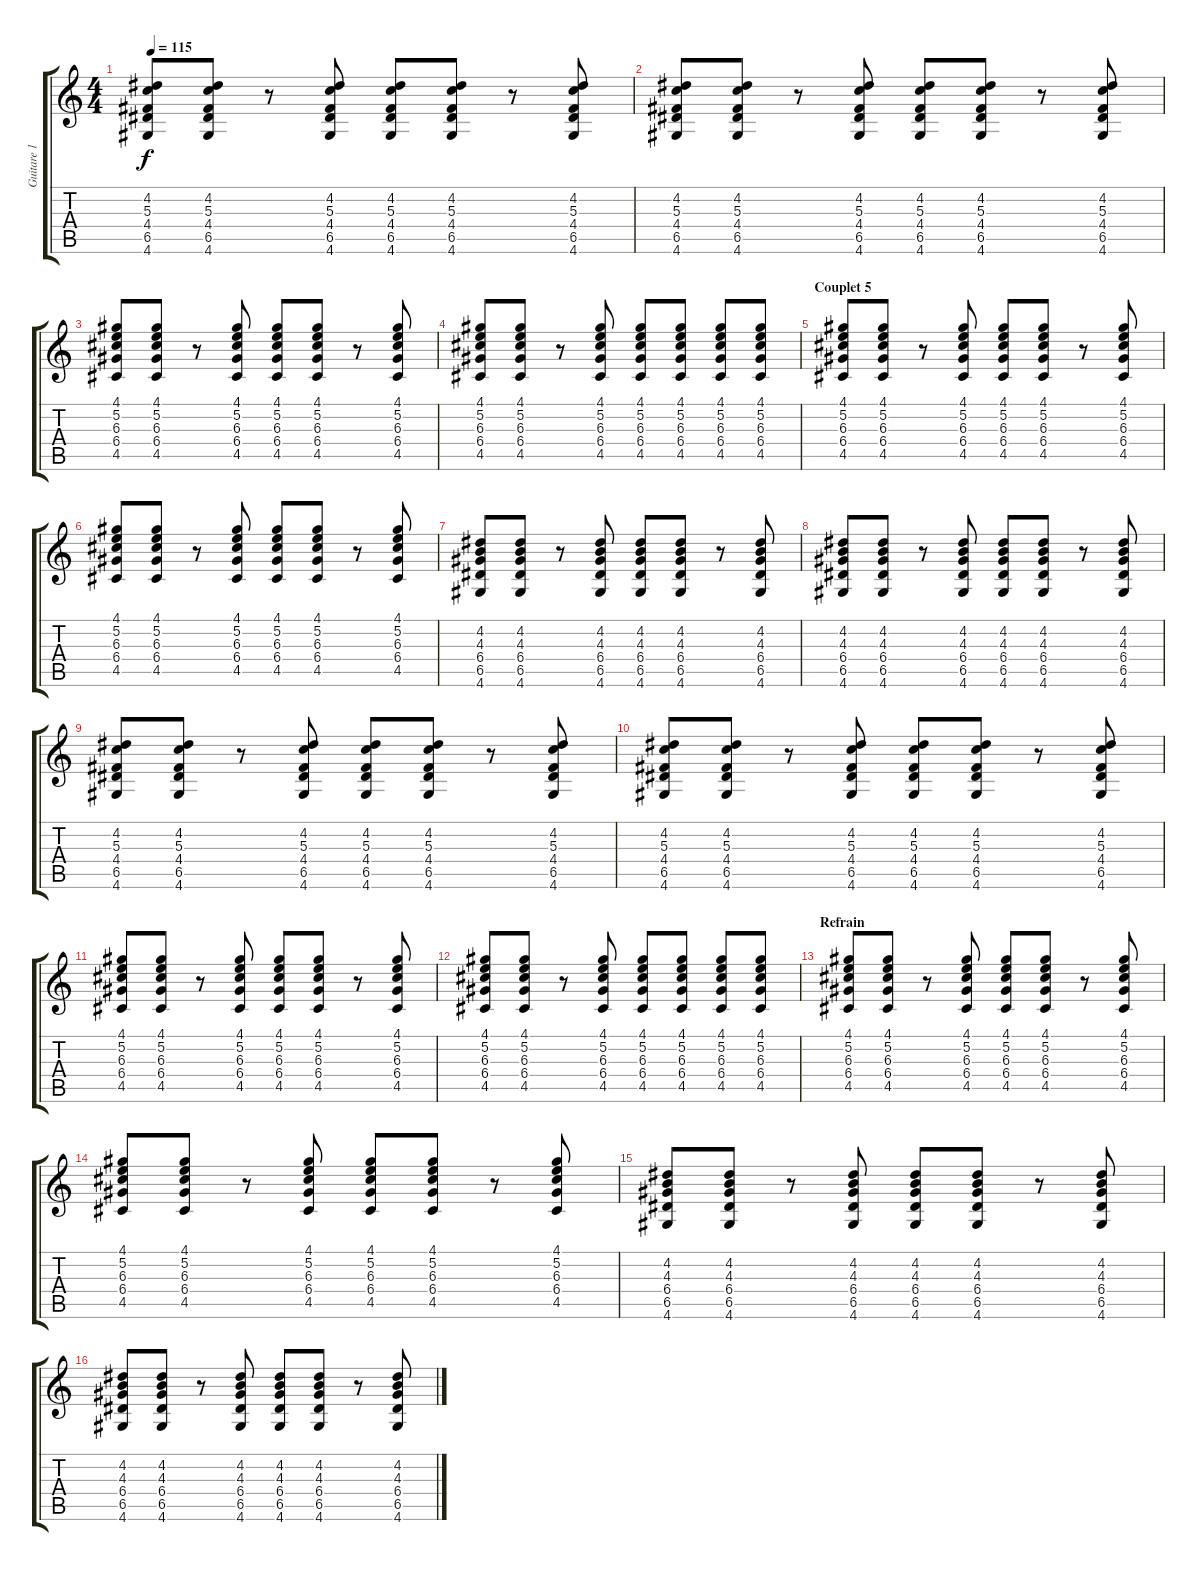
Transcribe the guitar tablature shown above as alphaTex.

\track ("Guitare 1" "Guitare 1") {instrument acousticguitarsteel}
\staff {score tabs}
\tuning (E4 B3 G3 D3 A2 E2) {hide}
\ts (4 4)
\tempo 115
\clef g2
\ks c
(4.2 5.3 4.4 6.5 4.6).8{dy f} (4.2 5.3 4.4 6.5 4.6).8 r.8 (4.2 5.3 4.4 6.5 4.6).8 (4.2 5.3 4.4 6.5 4.6).8 (4.2 5.3 4.4 6.5 4.6).8 r.8 (4.2 5.3 4.4 6.5 4.6).8 |
(4.2 5.3 4.4 6.5 4.6).8 (4.2 5.3 4.4 6.5 4.6).8 r.8 (4.2 5.3 4.4 6.5 4.6).8 (4.2 5.3 4.4 6.5 4.6).8 (4.2 5.3 4.4 6.5 4.6).8 r.8 (4.2 5.3 4.4 6.5 4.6).8 |
(4.1 5.2 6.3 6.4 4.5).8 (4.1 5.2 6.3 6.4 4.5).8 r.8 (4.1 5.2 6.3 6.4 4.5).8 (4.1 5.2 6.3 6.4 4.5).8 (4.1 5.2 6.3 6.4 4.5).8 r.8 (4.1 5.2 6.3 6.4 4.5).8 |
(4.1 5.2 6.3 6.4 4.5).8 (4.1 5.2 6.3 6.4 4.5).8 r.8 (4.1 5.2 6.3 6.4 4.5).8 (4.1 5.2 6.3 6.4 4.5).8 (4.1 5.2 6.3 6.4 4.5).8 (4.1 5.2 6.3 6.4 4.5).8 (4.1 5.2 6.3 6.4 4.5).8 |
\section ("" "Couplet 5")
(4.1 5.2 6.3 6.4 4.5).8 (4.1 5.2 6.3 6.4 4.5).8 r.8 (4.1 5.2 6.3 6.4 4.5).8 (4.1 5.2 6.3 6.4 4.5).8 (4.1 5.2 6.3 6.4 4.5).8 r.8 (4.1 5.2 6.3 6.4 4.5).8 |
(4.1 5.2 6.3 6.4 4.5).8 (4.1 5.2 6.3 6.4 4.5).8 r.8 (4.1 5.2 6.3 6.4 4.5).8 (4.1 5.2 6.3 6.4 4.5).8 (4.1 5.2 6.3 6.4 4.5).8 r.8 (4.1 5.2 6.3 6.4 4.5).8 |
(4.2 4.3 6.4 6.5 4.6).8 (4.2 4.3 6.4 6.5 4.6).8 r.8 (4.2 4.3 6.4 6.5 4.6).8 (4.2 4.3 6.4 6.5 4.6).8 (4.2 4.3 6.4 6.5 4.6).8 r.8 (4.2 4.3 6.4 6.5 4.6).8 |
(4.2 4.3 6.4 6.5 4.6).8 (4.2 4.3 6.4 6.5 4.6).8 r.8 (4.2 4.3 6.4 6.5 4.6).8 (4.2 4.3 6.4 6.5 4.6).8 (4.2 4.3 6.4 6.5 4.6).8 r.8 (4.2 4.3 6.4 6.5 4.6).8 |
(4.2 5.3 4.4 6.5 4.6).8 (4.2 5.3 4.4 6.5 4.6).8 r.8 (4.2 5.3 4.4 6.5 4.6).8 (4.2 5.3 4.4 6.5 4.6).8 (4.2 5.3 4.4 6.5 4.6).8 r.8 (4.2 5.3 4.4 6.5 4.6).8 |
(4.2 5.3 4.4 6.5 4.6).8 (4.2 5.3 4.4 6.5 4.6).8 r.8 (4.2 5.3 4.4 6.5 4.6).8 (4.2 5.3 4.4 6.5 4.6).8 (4.2 5.3 4.4 6.5 4.6).8 r.8 (4.2 5.3 4.4 6.5 4.6).8 |
(4.1 5.2 6.3 6.4 4.5).8 (4.1 5.2 6.3 6.4 4.5).8 r.8 (4.1 5.2 6.3 6.4 4.5).8 (4.1 5.2 6.3 6.4 4.5).8 (4.1 5.2 6.3 6.4 4.5).8 r.8 (4.1 5.2 6.3 6.4 4.5).8 |
(4.1 5.2 6.3 6.4 4.5).8 (4.1 5.2 6.3 6.4 4.5).8 r.8 (4.1 5.2 6.3 6.4 4.5).8 (4.1 5.2 6.3 6.4 4.5).8 (4.1 5.2 6.3 6.4 4.5).8 (4.1 5.2 6.3 6.4 4.5).8 (4.1 5.2 6.3 6.4 4.5).8 |
\section ("" "Refrain")
(4.1 5.2 6.3 6.4 4.5).8 (4.1 5.2 6.3 6.4 4.5).8 r.8 (4.1 5.2 6.3 6.4 4.5).8 (4.1 5.2 6.3 6.4 4.5).8 (4.1 5.2 6.3 6.4 4.5).8 r.8 (4.1 5.2 6.3 6.4 4.5).8 |
(4.1 5.2 6.3 6.4 4.5).8 (4.1 5.2 6.3 6.4 4.5).8 r.8 (4.1 5.2 6.3 6.4 4.5).8 (4.1 5.2 6.3 6.4 4.5).8 (4.1 5.2 6.3 6.4 4.5).8 r.8 (4.1 5.2 6.3 6.4 4.5).8 |
(4.2 4.3 6.4 6.5 4.6).8 (4.2 4.3 6.4 6.5 4.6).8 r.8 (4.2 4.3 6.4 6.5 4.6).8 (4.2 4.3 6.4 6.5 4.6).8 (4.2 4.3 6.4 6.5 4.6).8 r.8 (4.2 4.3 6.4 6.5 4.6).8 |
(4.2 4.3 6.4 6.5 4.6).8 (4.2 4.3 6.4 6.5 4.6).8 r.8 (4.2 4.3 6.4 6.5 4.6).8 (4.2 4.3 6.4 6.5 4.6).8 (4.2 4.3 6.4 6.5 4.6).8 r.8 (4.2 4.3 6.4 6.5 4.6).8
